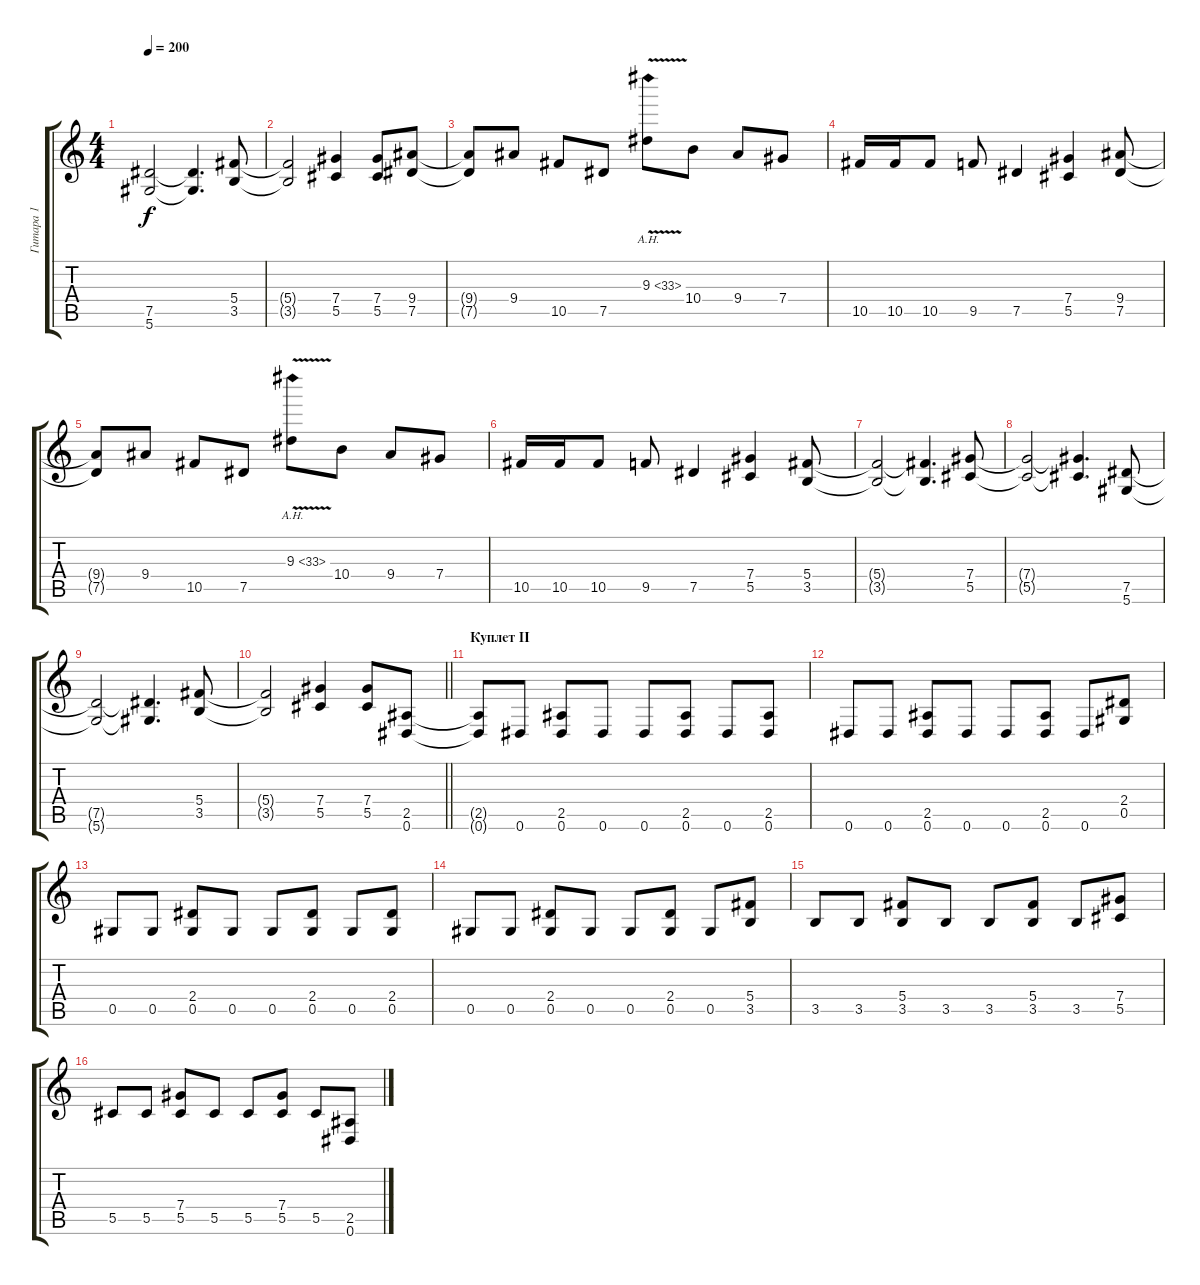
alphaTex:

\track ("Гитара 1" "Гитара 1") {instrument overdrivenguitar}
\staff {score tabs}
\tuning (Eb4 Bb3 Gb3 Db3 Ab2 Eb2) {hide}
\ts (4 4)
\tempo 200
\clef g2
\ks c
(7.5{t} 5.6{t}).2{dy f} (7.5{t} 5.6{t}).4{d} (5.4 3.5).8 |
(5.4{t} 3.5{t}).2 (7.4 5.5).4 (7.4 5.5).8 (9.4 7.5).8 |
(9.4{t} 7.5{t}).8 9.4.8 10.5.8 7.5.8 9.3{ah 24 v}.8 10.4.8 9.4.8 7.4.8 |
10.5.16 10.5.16 10.5.8 9.5.8 7.5.4 (7.4 5.5).4 (9.4 7.5).8 |
(9.4{t} 7.5{t}).8 9.4.8 10.5.8 7.5.8 9.3{ah 24 v}.8 10.4.8 9.4.8 7.4.8 |
10.5.16 10.5.16 10.5.8 9.5.8 7.5.4 (7.4 5.5).4 (5.4 3.5).8 |
(5.4{t} 3.5{t}).2 (5.4{t} 3.5{t}).4{d} (7.4 5.5).8 |
(7.4{t} 5.5{t}).2 (7.4{t} 5.5{t}).4{d} (7.5 5.6).8 |
(7.5{t} 5.6{t}).2 (7.5{t} 5.6{t}).4{d} (5.4 3.5).8 |
\barLineRight lightlight
(5.4{t} 3.5{t}).2 (7.4 5.5).4 (7.4 5.5).8 (2.5 0.6).8 |
\section ("" "Куплет II")
(2.5{t} 0.6{t}).8 0.6.8 (2.5 0.6).8 0.6.8 0.6.8 (2.5 0.6).8 0.6.8 (2.5 0.6).8 |
0.6.8 0.6.8 (2.5 0.6).8 0.6.8 0.6.8 (2.5 0.6).8 0.6.8 (2.4 0.5).8 |
0.5.8 0.5.8 (2.4 0.5).8 0.5.8 0.5.8 (2.4 0.5).8 0.5.8 (2.4 0.5).8 |
0.5.8 0.5.8 (2.4 0.5).8 0.5.8 0.5.8 (2.4 0.5).8 0.5.8 (5.4 3.5).8 |
3.5.8 3.5.8 (5.4 3.5).8 3.5.8 3.5.8 (5.4 3.5).8 3.5.8 (7.4 5.5).8 |
5.5.8 5.5.8 (7.4 5.5).8 5.5.8 5.5.8 (7.4 5.5).8 5.5.8 (2.5 0.6).8
